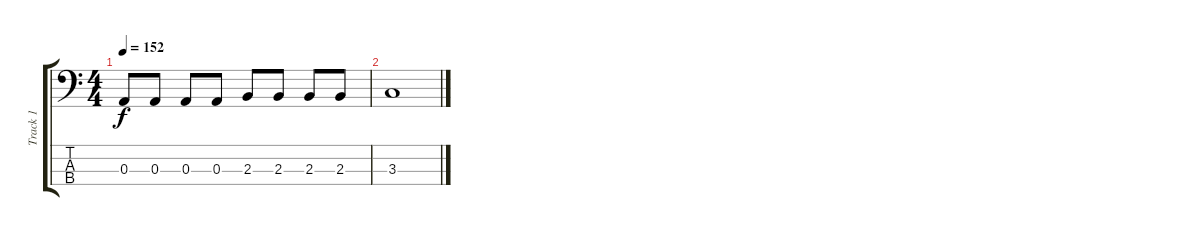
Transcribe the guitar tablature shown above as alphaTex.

\track ("Track 1" "Track 1") {instrument electricbasspick}
\staff {score tabs}
\tuning (G2 D2 A1 E1) {hide}
\ts (4 4)
\tempo 152
\clef f4
\ks c
0.3.8{dy f} 0.3.8 0.3.8 0.3.8 2.3.8 2.3.8 2.3.8 2.3.8 |
3.3.1
